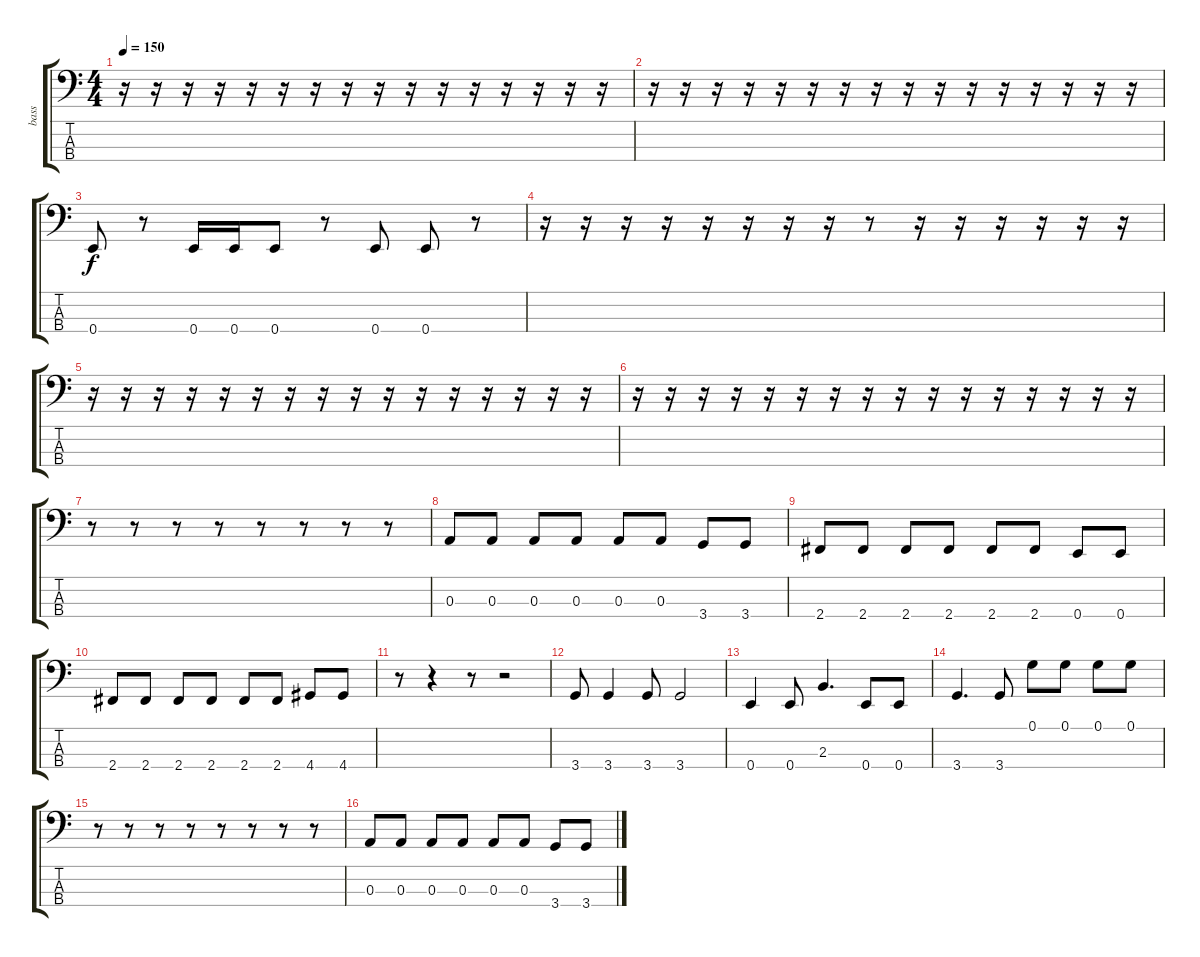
\track ("bass" "bass") {instrument electricbasspick}
\staff {score tabs}
\tuning (G2 D2 A1 E1) {hide}
\ts (4 4)
\tempo 150
\clef f4
\ks c
r.16{dy f} r.16 r.16 r.16 r.16 r.16 r.16 r.16 r.16 r.16 r.16 r.16 r.16 r.16 r.16 r.16 |
r.16 r.16 r.16 r.16 r.16 r.16 r.16 r.16 r.16 r.16 r.16 r.16 r.16 r.16 r.16 r.16 |
0.4.8 r.8 0.4.16 0.4.16 0.4.8 r.8 0.4.8 0.4.8 r.8 |
r.16 r.16 r.16 r.16 r.16 r.16 r.16 r.16 r.8 r.16 r.16 r.16 r.16 r.16 r.16 |
r.16 r.16 r.16 r.16 r.16 r.16 r.16 r.16 r.16 r.16 r.16 r.16 r.16 r.16 r.16 r.16 |
r.16 r.16 r.16 r.16 r.16 r.16 r.16 r.16 r.16 r.16 r.16 r.16 r.16 r.16 r.16 r.16 |
r.8 r.8 r.8 r.8 r.8 r.8 r.8 r.8 |
0.3.8 0.3.8 0.3.8 0.3.8 0.3.8 0.3.8 3.4.8 3.4.8 |
2.4.8 2.4.8 2.4.8 2.4.8 2.4.8 2.4.8 0.4.8 0.4.8 |
2.4.8 2.4.8 2.4.8 2.4.8 2.4.8 2.4.8 4.4.8 4.4.8 |
r.8 r.4 r.8 r.2 |
3.4.8 3.4.4 3.4.8 3.4.2 |
0.4.4 0.4.8 2.3.4{d} 0.4.8 0.4.8 |
3.4.4{d} 3.4.8 0.1.8 0.1.8 0.1.8 0.1.8 |
r.8 r.8 r.8 r.8 r.8 r.8 r.8 r.8 |
0.3.8 0.3.8 0.3.8 0.3.8 0.3.8 0.3.8 3.4.8 3.4.8
